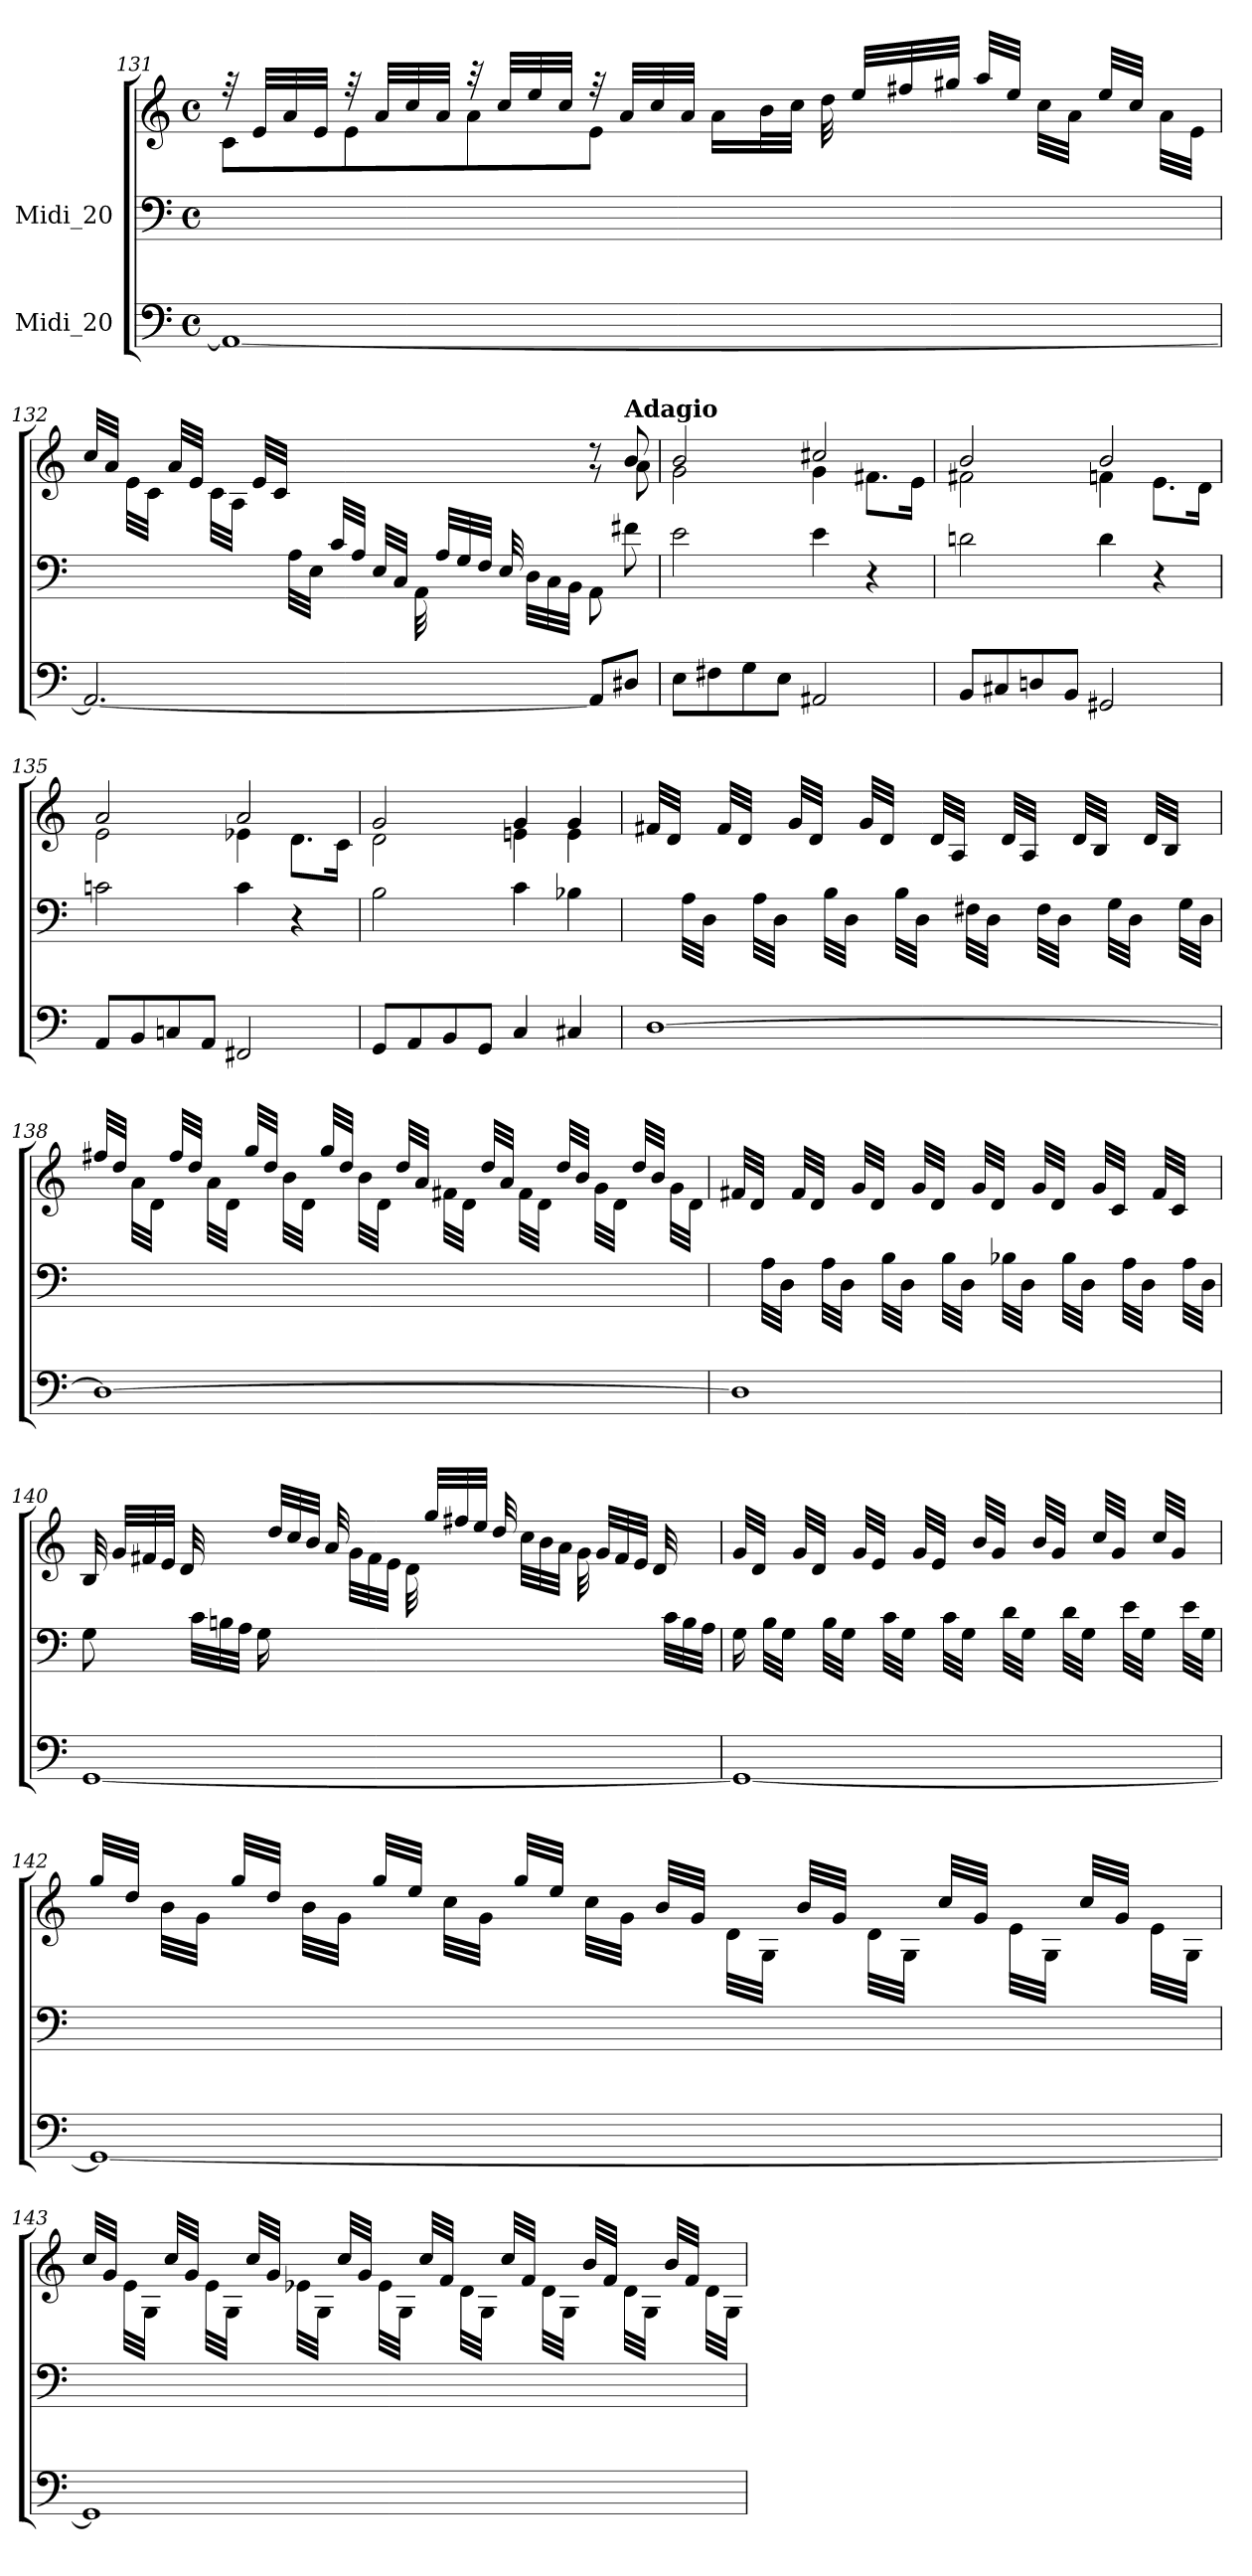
**kern	**kern	**kern
*part2	*part1	*part1
*staff3	*staff2	*staff1
*I"Midi_20	*I"Midi_20	*
!!LO:LB:g=z
*clefF4	*clefF4	*clefG2
*k[]	*k[]	*k[]
*M4/4	*M4/4	*M4/4
*met(c)	*met(c)	*met(c)
*MM75	*MM75	*MM75
=131	=131	=131
*	*	*^
1AA_	2ryy	32r	8c\L
.	.	32e/LLL	.
.	.	32a/	.
.	.	32e/JJJ	.
.	.	32r	8e\
.	.	32a/LLL	.
.	.	32cc/	.
.	.	32a/JJJ	.
.	.	32r	8a\
.	.	32cc/LLL	.
.	.	32ee/	.
.	.	32cc/JJJ	.
.	.	32r	8e\J
.	.	32a/LLL	.
.	.	32cc/	.
.	.	32a/JJJ	.
.	2ryy	16a\LL	2ryy
.	.	32b\L	.
.	.	32cc\JJJ	.
.	.	32dd\	.
.	.	32ee/LLL	.
.	.	32ff#X/	.
.	.	32gg#X/JJJ	.
.	.	32aa/LLL	.
.	.	32ee/JJJ	.
.	.	32cc\LLL	.
.	.	32a\JJJ	.
.	.	32ee/LLL	.
.	.	32cc/JJJ	.
.	.	32a\LLL	.
.	.	32e\JJJ	.
=132	=132	=132	=132
2.AA/_	4ryy	32cc/LLL	2ryy
.	.	32a/JJJ	.
.	.	32e\LLL	.
.	.	32c\JJJ	.
.	.	32a/LLL	.
.	.	32e/JJJ	.
.	.	32c\LLL	.
.	.	32A\JJJ	.
.	16ryy	32e/LLL	.
.	.	32c/JJJ	.
.	32A\LLL	16ryy	.
.	32E\JJJ	.	.
.	32c/LLL	8ryy	.
.	32A/JJJ	.	.
.	32E/LLL	.	.
.	32C/JJJ	.	.
.	32AA\	4ryy	4ryy
.	32A/LLL	.	.
.	32G/	.	.
.	32F/JJJ	.	.
.	32E/	.	.
.	32D\LLL	.	.
.	32C\	.	.
.	32BB\JJJ	.	.
8AA/L]	8AA\	8r	8r
!	!	!LO:TX:a:B:t=Adagio	!
8D#X/J	8f#X\	8b/	8a\
=133	=133	=133	=133
8E\L	2e\	2b/	2g\
8F#X\	.	.	.
8G\	.	.	.
8E\J	.	.	.
2AA#X/	4e\	2cc#X/	4g\
.	4r	.	8.f#X\L
.	.	.	16e\Jk
!!LO:PB:g=z	!!
=134	=134	=134	=134
8BB/L	2dni\	2b/	2f#X\
8C#X/	.	.	.
8Dni/	.	.	.
8BB/J	.	.	.
2GG#X/	4d\	2b/	4fn\
.	4r	.	8.e\L
.	.	.	16d\Jk
=135	=135	=135	=135
8AA/L	2cni\	2a/	2e\
8BB/	.	.	.
8Cni/	.	.	.
8AA/J	.	.	.
2FF#X/	4c\	2a/	4e-X\
.	4r	.	8.d\L
.	.	.	16c\Jk
=136	=136	=136	=136
8GG/L	2B\	2g/	2d\
8AA/	.	.	.
8BB/	.	.	.
8GG/J	.	.	.
4C/	4c\	4g/	4eni\
4C#X/	4B-X\	4g/	4e\
=137	=137	=137	=137
[1D	16ryy	32f#X/LLL	2ryy
.	.	32d/JJJ	.
.	32A\LLL	16ryy	.
.	32D\JJJ	.	.
.	16ryy	32f#/LLL	.
.	.	32d/JJJ	.
.	32A\LLL	16ryy	.
.	32D\JJJ	.	.
.	16ryy	32g/LLL	.
.	.	32d/JJJ	.
.	32B\LLL	16ryy	.
.	32D\JJJ	.	.
.	16ryy	32g/LLL	.
.	.	32d/JJJ	.
.	32B\LLL	16ryy	.
.	32D\JJJ	.	.
.	16ryy	32d/LLL	2ryy
.	.	32A/JJJ	.
.	32F#X\LLL	16ryy	.
.	32D\JJJ	.	.
.	16ryy	32d/LLL	.
.	.	32A/JJJ	.
.	32F#\LLL	16ryy	.
.	32D\JJJ	.	.
.	16ryy	32d/LLL	.
.	.	32B/JJJ	.
.	32G\LLL	16ryy	.
.	32D\JJJ	.	.
.	16ryy	32d/LLL	.
.	.	32B/JJJ	.
.	32G\LLL	16ryy	.
.	32D\JJJ	.	.
*	*	*v	*v
!!LO:LB:g=z
=138	=138	=138
1D_	2ryy	32ff#X/LLL
.	.	32dd/JJJ
.	.	32a\LLL
.	.	32d\JJJ
.	.	32ff#/LLL
.	.	32dd/JJJ
.	.	32a\LLL
.	.	32d\JJJ
.	.	32gg/LLL
.	.	32dd/JJJ
.	.	32b\LLL
.	.	32d\JJJ
.	.	32gg/LLL
.	.	32dd/JJJ
.	.	32b\LLL
.	.	32d\JJJ
.	2ryy	32dd/LLL
.	.	32a/JJJ
.	.	32f#X\LLL
.	.	32d\JJJ
.	.	32dd/LLL
.	.	32a/JJJ
.	.	32f#\LLL
.	.	32d\JJJ
.	.	32dd/LLL
.	.	32b/JJJ
.	.	32g\LLL
.	.	32d\JJJ
.	.	32dd/LLL
.	.	32b/JJJ
.	.	32g\LLL
.	.	32d\JJJ
=139	=139	=139
1D]	16ryy	32f#X/LLL
.	.	32d/JJJ
.	32A\LLL	16ryy
.	32D\JJJ	.
.	16ryy	32f#/LLL
.	.	32d/JJJ
.	32A\LLL	16ryy
.	32D\JJJ	.
.	16ryy	32g/LLL
.	.	32d/JJJ
.	32B\LLL	16ryy
.	32D\JJJ	.
.	16ryy	32g/LLL
.	.	32d/JJJ
.	32B\LLL	16ryy
.	32D\JJJ	.
.	16ryy	32g/LLL
.	.	32d/JJJ
.	32B-X\LLL	16ryy
.	32D\JJJ	.
.	16ryy	32g/LLL
.	.	32d/JJJ
.	32B-\LLL	16ryy
.	32D\JJJ	.
.	16ryy	32g/LLL
.	.	32c/JJJ
.	32A\LLL	16ryy
.	32D\JJJ	.
.	16ryy	32f#/LLL
.	.	32c/JJJ
.	32A\LLL	16ryy
.	32D\JJJ	.
!!LO:LB:g=z
=140	=140	=140
[1GG	8G\	32B/
.	.	32g/LLL
.	.	32f#X/
.	.	32e/JJJ
.	32ryy	32d/
.	32c\LLL	8ryy
.	32Bni\	.
.	32A\JJJ	.
.	16G\	.
.	.	32dd/LLL
.	32ryy	32cc/
.	32ryy	32b/JJJ
.	8ryy	32a/
.	.	32g\LLL
.	.	32f#\
.	.	32e\JJJ
.	8ryy	32d\
.	.	32gg/LLL
.	.	32ff#X/
.	.	32ee/JJJ
.	8ryy	32dd/
.	.	32cc\LLL
.	.	32b\
.	.	32a\JJJ
.	8ryy	32g\
.	.	32g/LLL
.	.	32f#/
.	.	32e/JJJ
.	32ryy	32d/
.	32c\LLL	32ryy
.	32B\	32ryy
.	32A\JJJ	32ryy
=141	=141	=141
1GG_	16G\	32g/LLL
.	.	32d/JJJ
.	32B\LLL	16ryy
.	32G\JJJ	.
.	16ryy	32g/LLL
.	.	32d/JJJ
.	32B\LLL	16ryy
.	32G\JJJ	.
.	16ryy	32g/LLL
.	.	32e/JJJ
.	32c\LLL	16ryy
.	32G\JJJ	.
.	16ryy	32g/LLL
.	.	32e/JJJ
.	32c\LLL	16ryy
.	32G\JJJ	.
.	16ryy	32b/LLL
.	.	32g/JJJ
.	32d\LLL	16ryy
.	32G\JJJ	.
.	16ryy	32b/LLL
.	.	32g/JJJ
.	32d\LLL	16ryy
.	32G\JJJ	.
.	16ryy	32cc/LLL
.	.	32g/JJJ
.	32e\LLL	16ryy
.	32G\JJJ	.
.	16ryy	32cc/LLL
.	.	32g/JJJ
.	32e\LLL	16ryy
.	32G\JJJ	.
!!LO:PB:g=z
=142	=142	=142
1GG_	2ryy	32gg/LLL
.	.	32dd/JJJ
.	.	32b\LLL
.	.	32g\JJJ
.	.	32gg/LLL
.	.	32dd/JJJ
.	.	32b\LLL
.	.	32g\JJJ
.	.	32gg/LLL
.	.	32ee/JJJ
.	.	32cc\LLL
.	.	32g\JJJ
.	.	32gg/LLL
.	.	32ee/JJJ
.	.	32cc\LLL
.	.	32g\JJJ
.	2ryy	32b/LLL
.	.	32g/JJJ
.	.	32d\LLL
.	.	32G\JJJ
.	.	32b/LLL
.	.	32g/JJJ
.	.	32d\LLL
.	.	32G\JJJ
.	.	32cc/LLL
.	.	32g/JJJ
.	.	32e\LLL
.	.	32G\JJJ
.	.	32cc/LLL
.	.	32g/JJJ
.	.	32e\LLL
.	.	32G\JJJ
=143	=143	=143
1GG]	2ryy	32cc/LLL
.	.	32g/JJJ
.	.	32e\LLL
.	.	32G\JJJ
.	.	32cc/LLL
.	.	32g/JJJ
.	.	32e\LLL
.	.	32G\JJJ
.	.	32cc/LLL
.	.	32g/JJJ
.	.	32e-X\LLL
.	.	32G\JJJ
.	.	32cc/LLL
.	.	32g/JJJ
.	.	32e-\LLL
.	.	32G\JJJ
.	2ryy	32cc/LLL
.	.	32f/JJJ
.	.	32d\LLL
.	.	32G\JJJ
.	.	32cc/LLL
.	.	32f/JJJ
.	.	32d\LLL
.	.	32G\JJJ
.	.	32b/LLL
.	.	32f/JJJ
.	.	32d\LLL
.	.	32G\JJJ
.	.	32b/LLL
.	.	32f/JJJ
.	.	32d\LLL
.	.	32G\JJJ
=	=	=
*-	*-	*-
